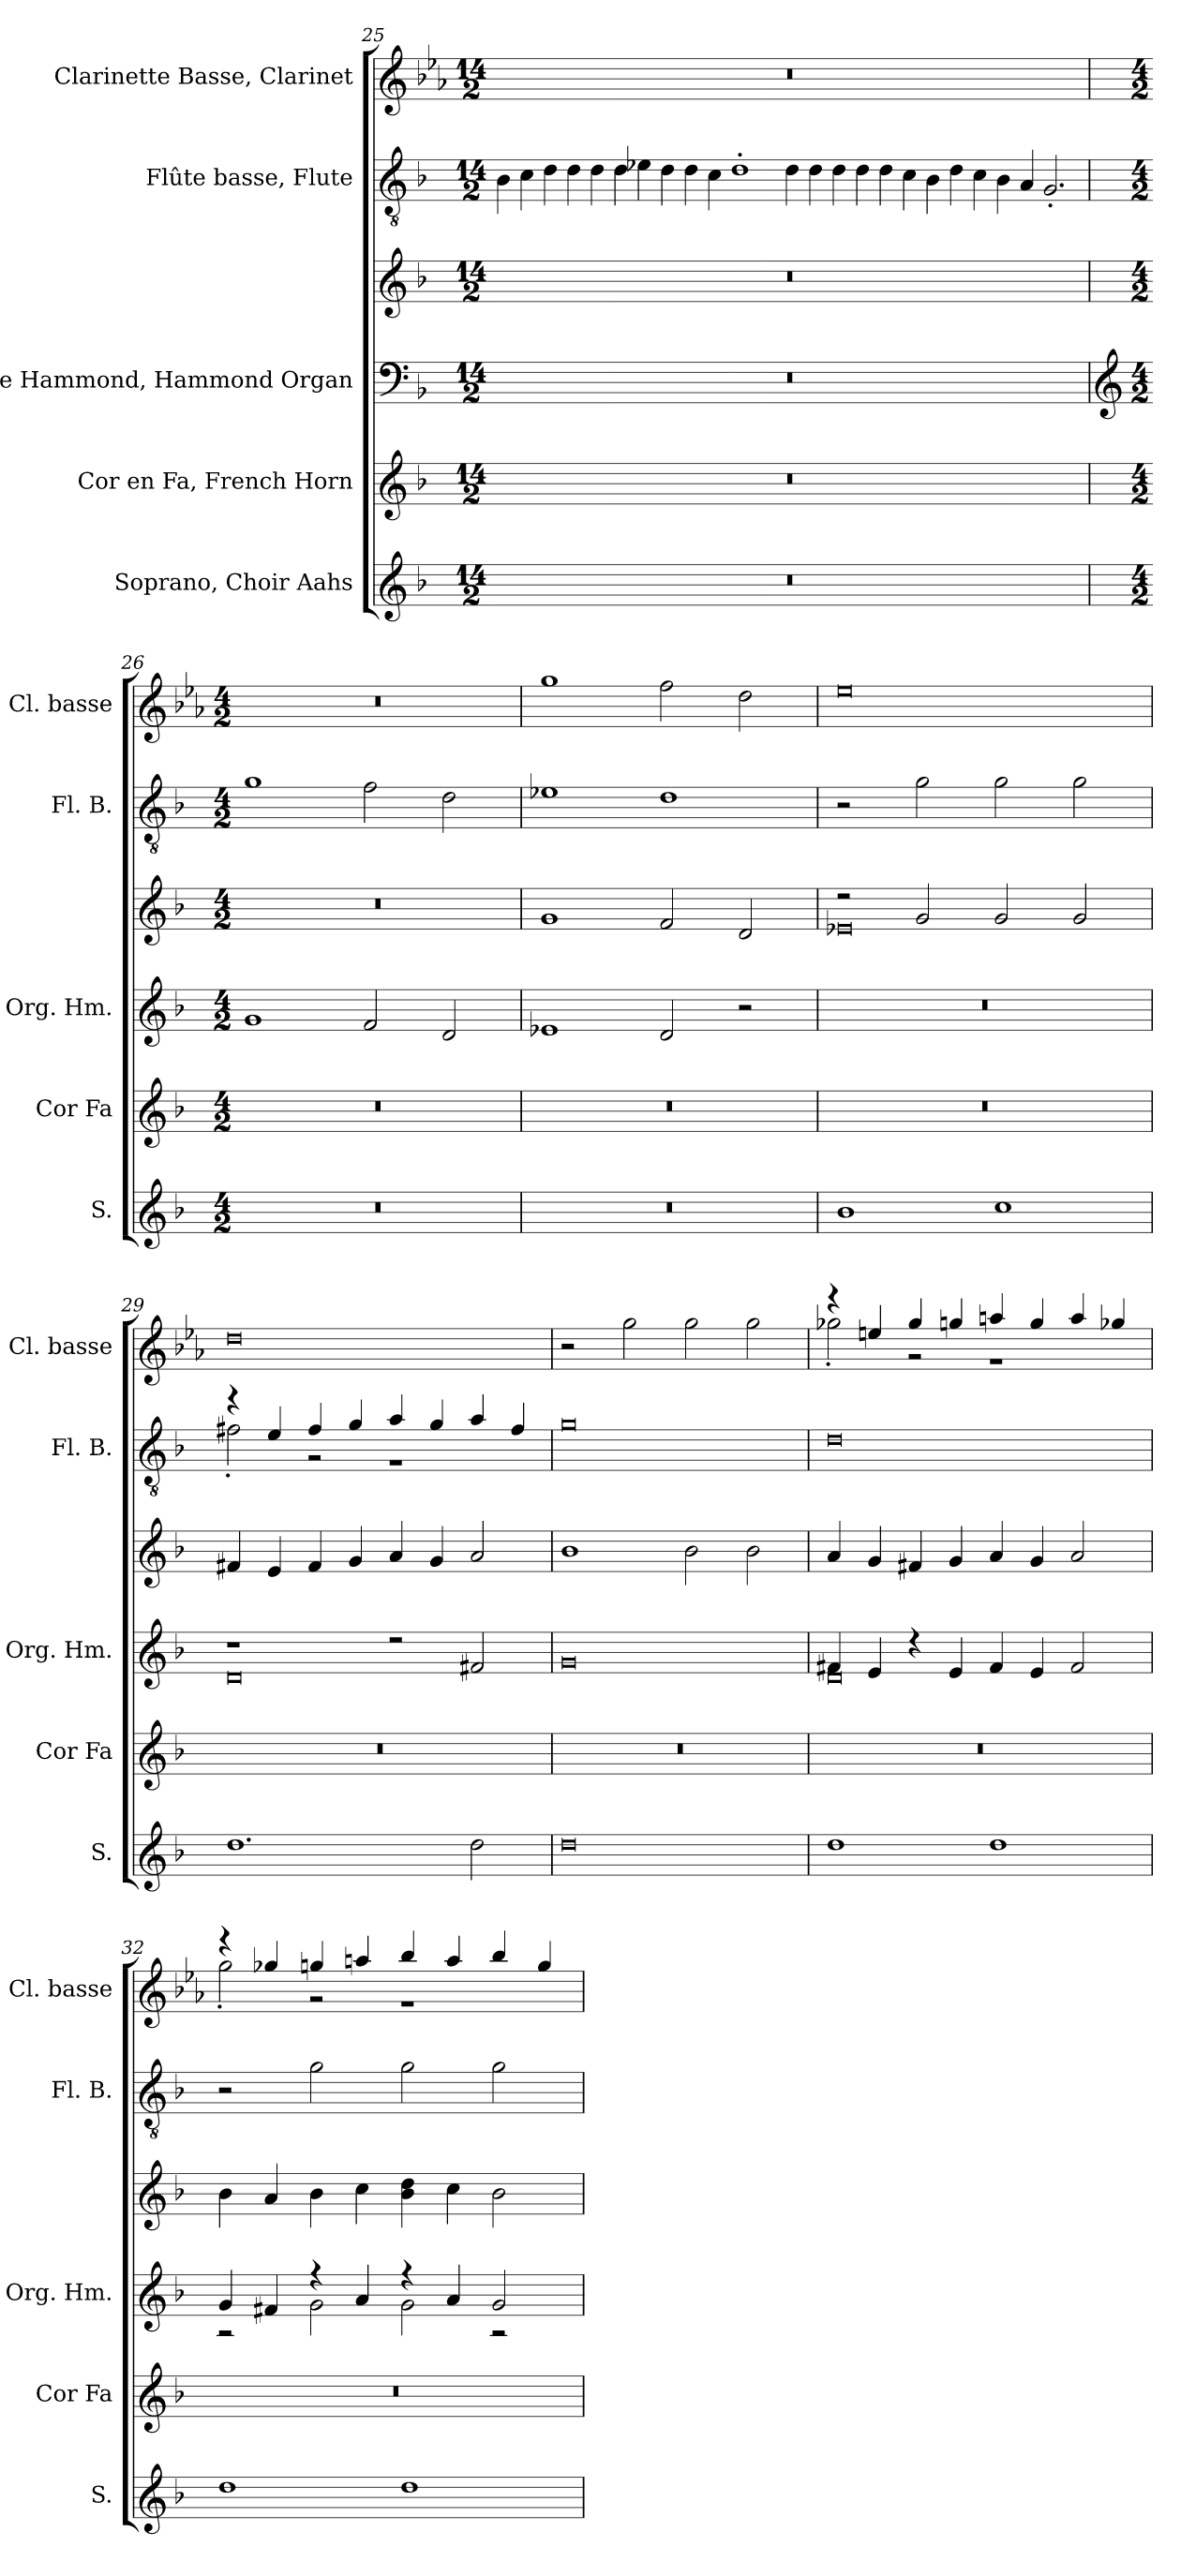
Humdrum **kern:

**kern	**kern	**kern	**kern	**kern	**kern
*part5	*part4	*part3	*part3	*part2	*part1
*staff6	*staff5	*staff4	*staff3	*staff2	*staff1
*I"Soprano, Choir Aahs	*I"Cor en Fa, French Horn	*I"Orgue Hammond, Hammond Organ	*	*I"Flûte basse, Flute	*I"Clarinette Basse, Clarinet
*I'S.	*I'Cor Fa	*I'Org. Hm.	*	*I'Fl. B.	*I'Cl. basse
*clefG2	*clefG2	*clefF4	*clefG2	*clefGv2	*clefG2
*	*ITrd4c7	*	*	*	*ITrd8c14
*k[b-]	*k[b-e-]	*k[b-]	*k[b-]	*k[b-]	*k[b-e-a-]
*M14/2	*M14/2	*M14/2	*M14/2	*M14/2	*M14/2
*MM126	*MM126	*MM126	*MM126	*MM126	*MM126
=25	=25	=25	=25	=25	=25
1%7r	1%7r	1%7r	1%7r	4B-\	1%7r
.	.	.	.	4c\	.
.	.	.	.	4d\	.
.	.	.	.	4d\	.
.	.	.	.	4d\	.
.	.	.	.	4d\	.
.	.	.	.	4e-X\	.
.	.	.	.	4d\	.
.	.	.	.	4d\	.
.	.	.	.	4c\	.
.	.	.	.	1d'	.
.	.	.	.	4d\	.
.	.	.	.	4d\	.
.	.	.	.	4d\	.
.	.	.	.	4d\	.
.	.	.	.	4d\	.
.	.	.	.	4c\	.
.	.	.	.	4B-\	.
.	.	.	.	4d\	.
.	.	.	.	4c\	.
.	.	.	.	4B-\	.
.	.	.	.	4A/	.
.	.	.	.	2.G'/	.
!!LO:PB:g=z
=26	=26	=26	=26	=26	=26
*	*	*clefG2	*	*	*
*M4/2	*M4/2	*M4/2	*M4/2	*M4/2	*M4/2
*	*	*	*	*	*MM200
0r	0r	1g	0r	1g	0r
.	.	2f/	.	2f\	.
.	.	2d/	.	2d\	.
=27	=27	=27	=27	=27	=27
0r	0r	1e-X	1g	1e-X	1g
.	.	2d/	2f/	1d	2f\
.	.	2r	2d/	.	2d\
=28	=28	=28	=28	=28	=28
*	*	*	*^	*	*
1b-	0r	0r	2r	0e-X	2r	0e-
.	.	.	2g/	.	2g\	.
1cc	.	.	2g/	.	2g\	.
.	.	.	2g/	.	2g\	.
*	*	*	*v	*v	*	*
=29	=29	=29	=29	=29	=29
*	*	*^	*	*^	*
1.dd	0r	1r	0d	4f#X/	4r	2f#X'\	0d
.	.	.	.	4e/	4e/	.	.
.	.	.	.	4f#/	4f#/	2r	.
.	.	.	.	4g/	4g/	.	.
.	.	2r	.	4a/	4a/	1r	.
.	.	.	.	4g/	4g/	.	.
2dd\	.	2f#X/	.	2a/	4a/	.	.
.	.	.	.	.	4f#/	.	.
*	*	*v	*v	*	*v	*v	*
=30	=30	=30	=30	=30	=30
0dd	0r	0g	1b-	0g	2r
.	.	.	.	.	2g\
.	.	.	2b-\	.	2g\
.	.	.	2b-\	.	2g\
!!LO:LB:g=z
=31	=31	=31	=31	=31	=31
*	*	*^	*	*	*^
1dd	0r	4f#X/	0d	4a/	0d	4r	2g-X'\
.	.	4e/	.	4g/	.	4en/	.
.	.	4r	.	4f#X/	.	4g-/	2r
.	.	4e/	.	4g/	.	4gn/	.
1dd	.	4f#/	.	4a/	.	4an/	1r
.	.	4e/	.	4g/	.	4g/	.
.	.	2f#/	.	2a/	.	4a/	.
.	.	.	.	.	.	4g-X/	.
=32	=32	=32	=32	=32	=32	=32	=32
1dd	0r	4g/	2r	4b-\	2r	4r	2g'\
.	.	4f#X/	.	4a/	.	4g-X/	.
.	.	4r	2g\	4b-\	2g\	4gn/	2r
.	.	4a/	.	4cc\	.	4an/	.
1dd	.	4r	2g\	4b-\ 4dd\	2g\	4b-/	1r
.	.	4a/	.	4cc\	.	4a/	.
.	.	2g/	2r	2b-\	2g\	4b-/	.
.	.	.	.	.	.	4g/	.
*	*	*v	*v	*	*	*v	*v
=	=	=	=	=	=
*-	*-	*-	*-	*-	*-
